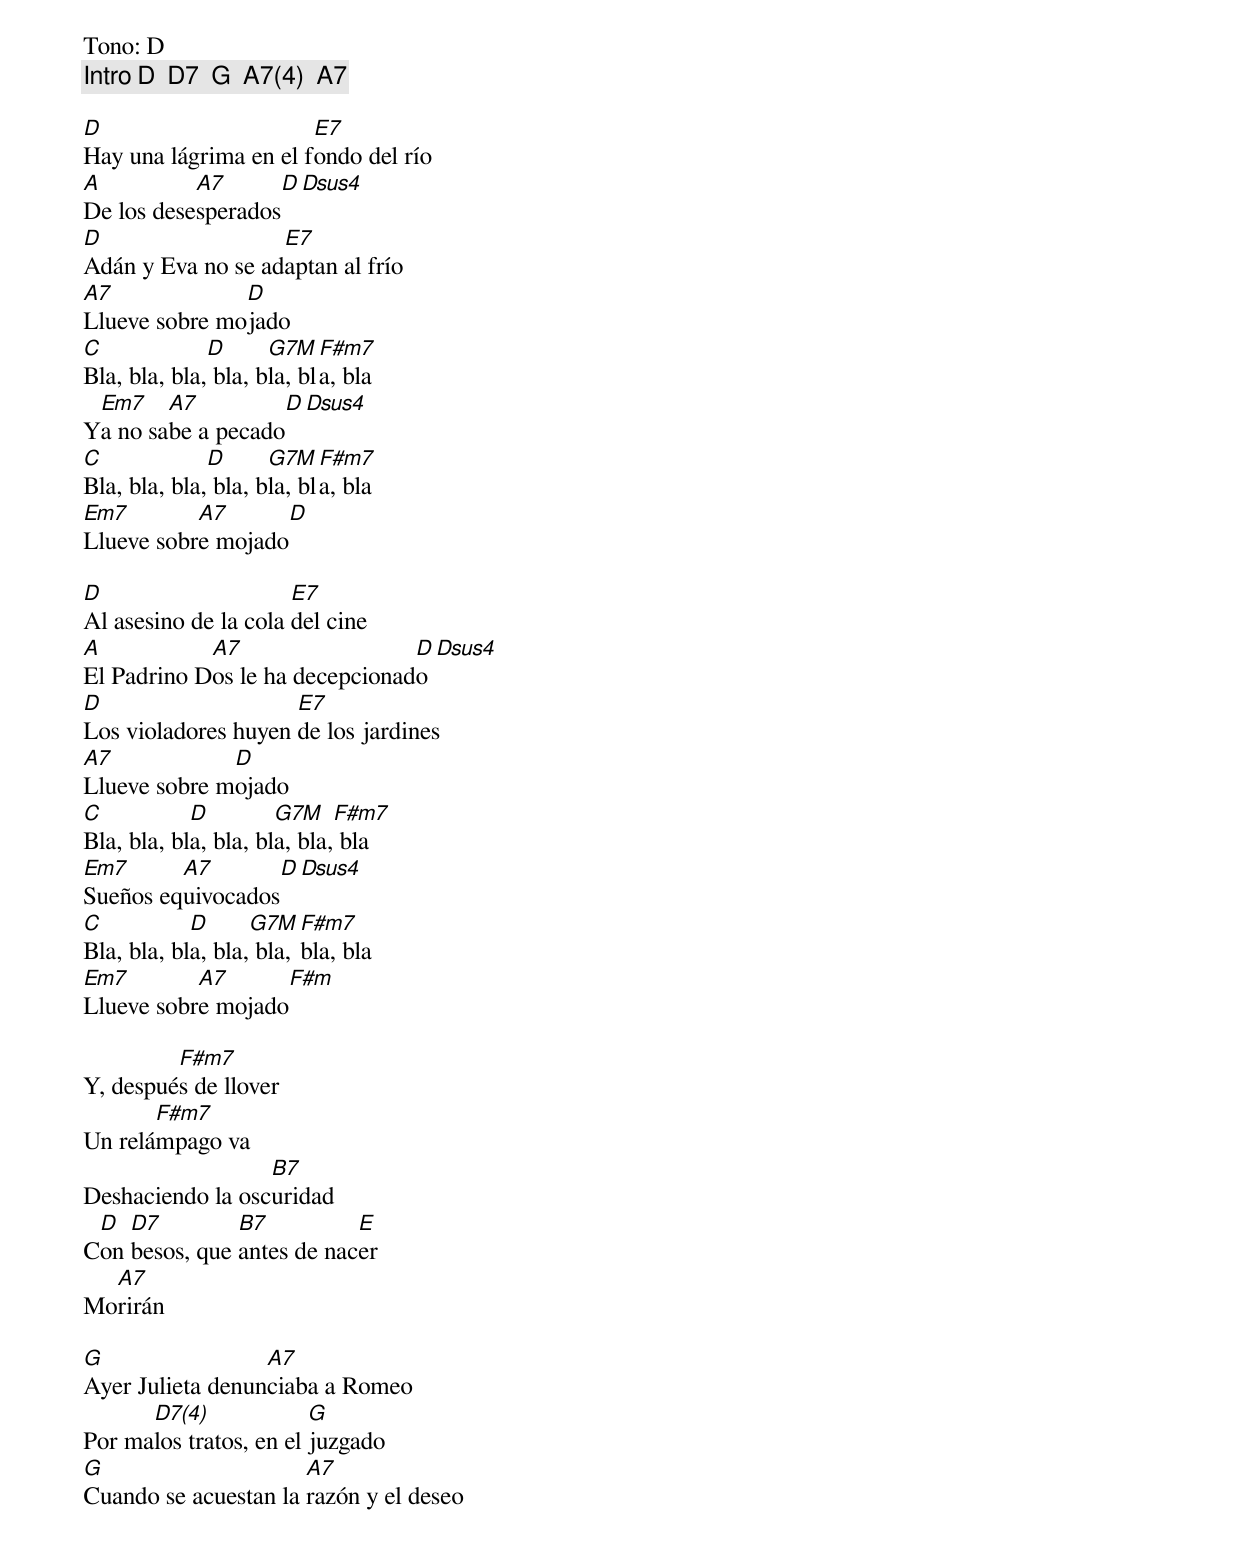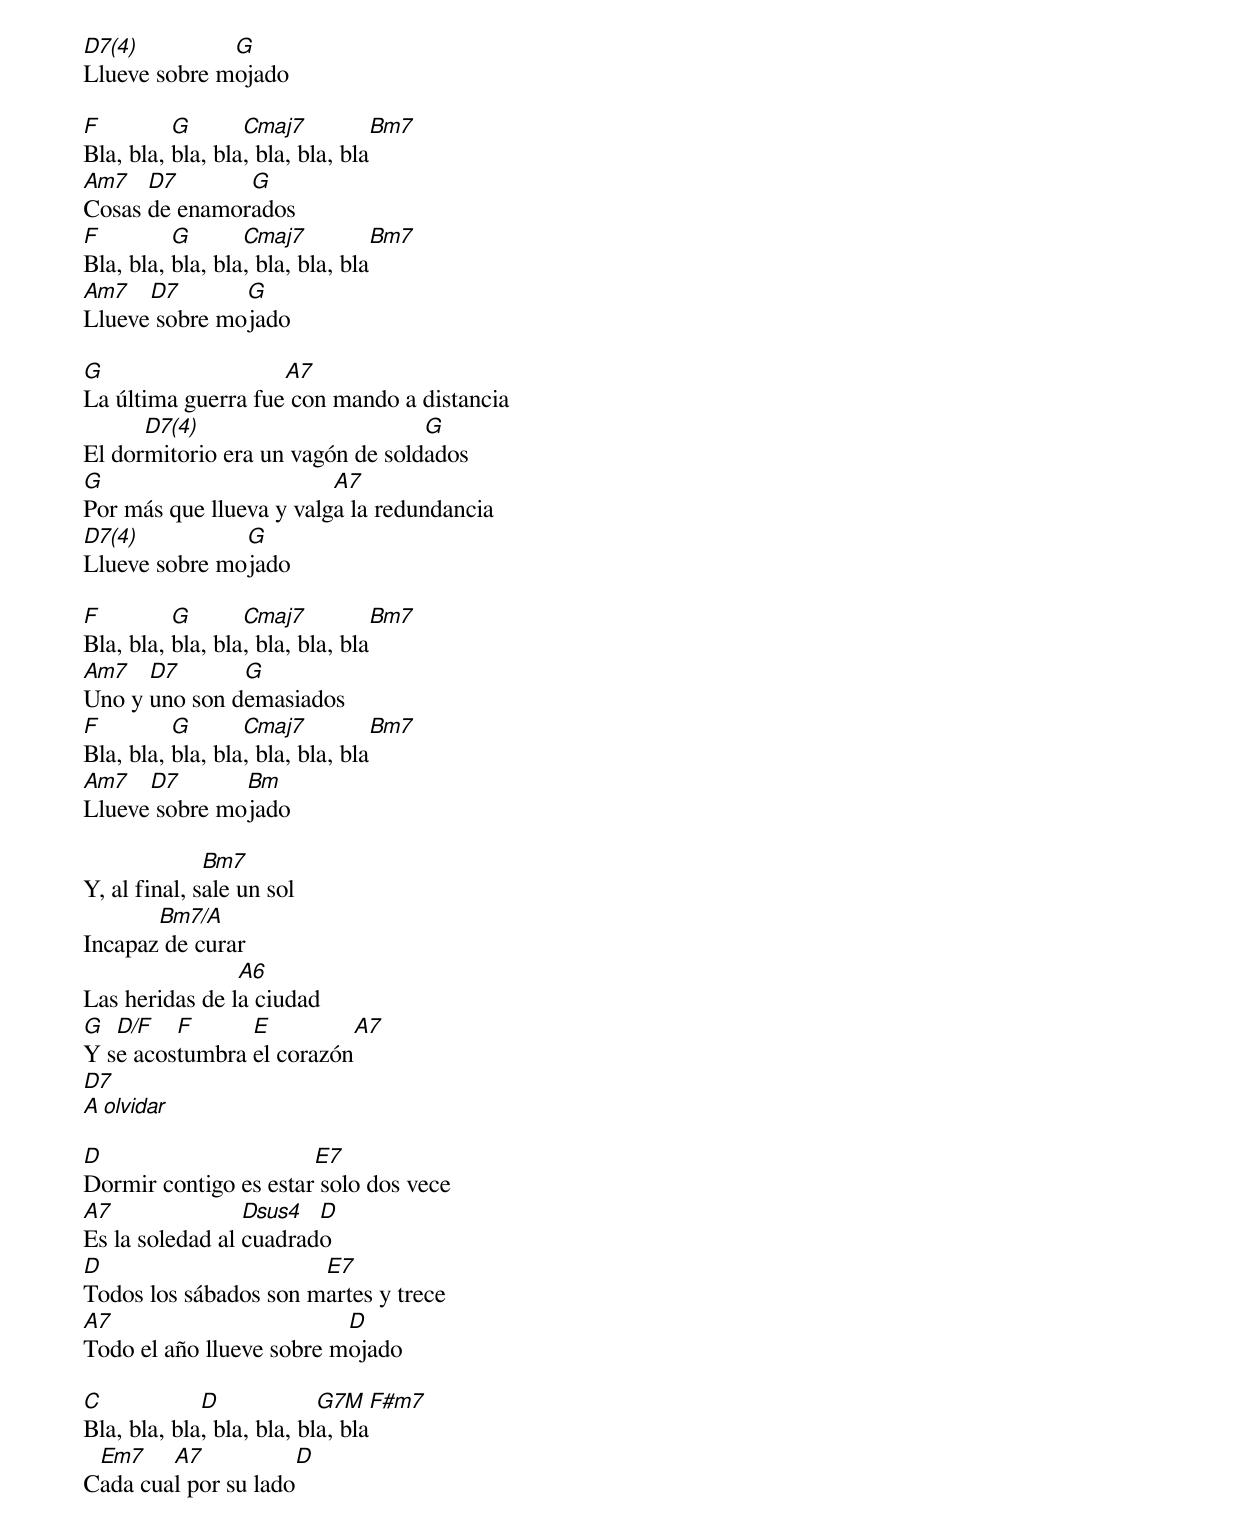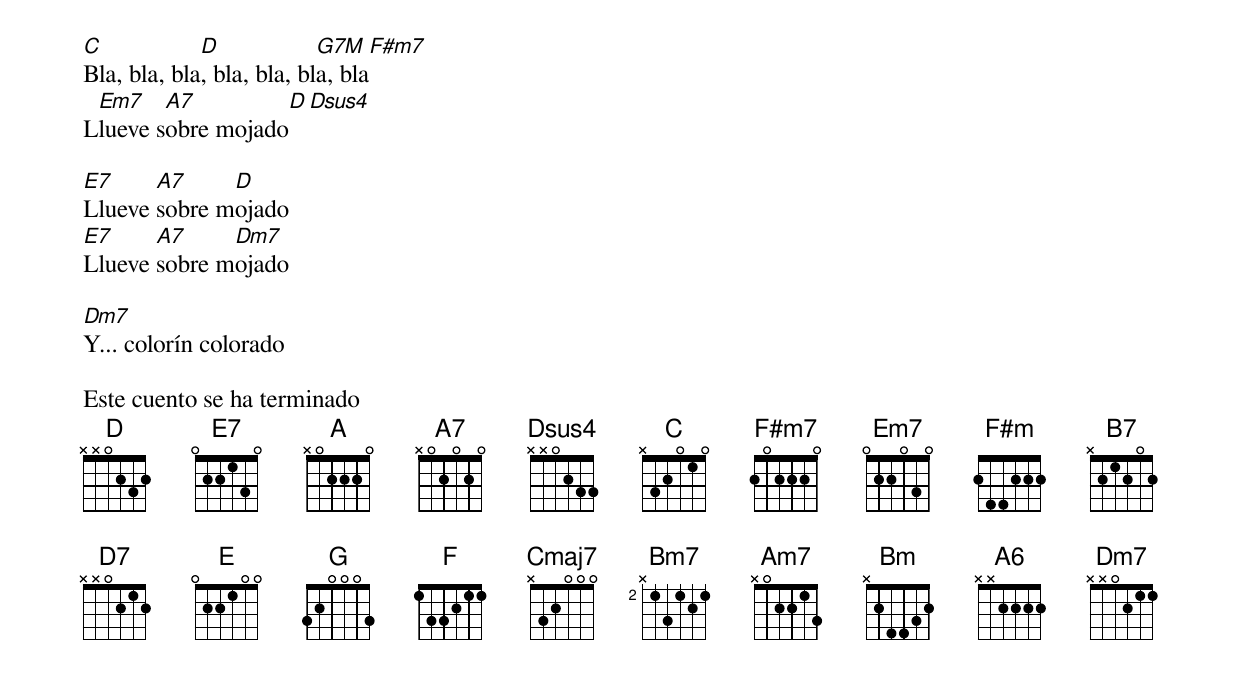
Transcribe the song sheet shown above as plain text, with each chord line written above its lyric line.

Tono: D
[Intro] D  D7  G  A7(4)  A7

D                      E7
Hay una lágrima en el fondo del río
A          A7         D  Dsus4
De los desesperados
D                  E7
Adán y Eva no se adaptan al frío
A7             D
Llueve sobre mojado
C             D      G7M   F#m7
Bla, bla, bla, bla, bla, bla, bla
 Em7    A7             D  Dsus4
Ya no sabe a pecado
C             D      G7M   F#m7
Bla, bla, bla, bla, bla, bla, bla
Em7        A7       D
Llueve sobre mojado

D                     E7
Al asesino de la cola del cine
A           A7                  D  Dsus4
El Padrino Dos le ha decepcionado
D                    E7
Los violadores huyen de los jardines
A7            D
Llueve sobre mojado
C           D         G7M    F#m7
Bla, bla, bla, bla, bla, bla, bla
Em7      A7       D  Dsus4
Sueños equivocados
C           D      G7M   F#m7
Bla, bla, bla, bla, bla, bla, bla
Em7        A7       F#m
Llueve sobre mojado

         F#m7
Y, después de llover
       F#m7
Un relámpago va
                  B7
Deshaciendo la oscuridad
 D  D7         B7          E
Con besos, que antes de nacer
  A7
Morirán

G                 A7
Ayer Julieta denunciaba a Romeo
      D7(4)             G
Por malos tratos, en el juzgado
G                     A7
Cuando se acuestan la razón y el deseo
D7(4)         G
Llueve sobre mojado

F         G       Cmaj7           Bm7
Bla, bla, bla, bla, bla, bla, bla
Am7   D7       G
Cosas de enamorados
F         G       Cmaj7           Bm7
Bla, bla, bla, bla, bla, bla, bla
Am7   D7       G
Llueve sobre mojado

G                   A7
La última guerra fue con mando a distancia
      D7(4)                       G
El dormitorio era un vagón de soldados
G                        A7
Por más que llueva y valga la redundancia
D7(4)          G
Llueve sobre mojado

F         G       Cmaj7           Bm7
Bla, bla, bla, bla, bla, bla, bla
Am7   D7       G
Uno y uno son demasiados
F         G       Cmaj7           Bm7
Bla, bla, bla, bla, bla, bla, bla
Am7   D7       Bm
Llueve sobre mojado

              Bm7
Y, al final, sale un sol
       Bm7/A
Incapaz de curar
                A6
Las heridas de la ciudad
G  D/F   F      E         A7
Y se acostumbra el corazón
D7
A olvidar

D                      E7
Dormir contigo es estar solo dos vece
A7               Dsus4  D
Es la soledad al cuadrado
D                      E7
Todos los sábados son martes y trece
A7                        D
Todo el año llueve sobre mojado

C            D             G7M   F#m7
Bla, bla, bla, bla, bla, bla, bla
 Em7    A7             D
Cada cual por su lado
C            D             G7M   F#m7
Bla, bla, bla, bla, bla, bla, bla
 Em7    A7             D  Dsus4
Llueve sobre mojado

E7     A7     D
Llueve sobre mojado
E7     A7     Dm7
Llueve sobre mojado

Dm7
Y... colorín colorado

Este cuento se ha terminado
